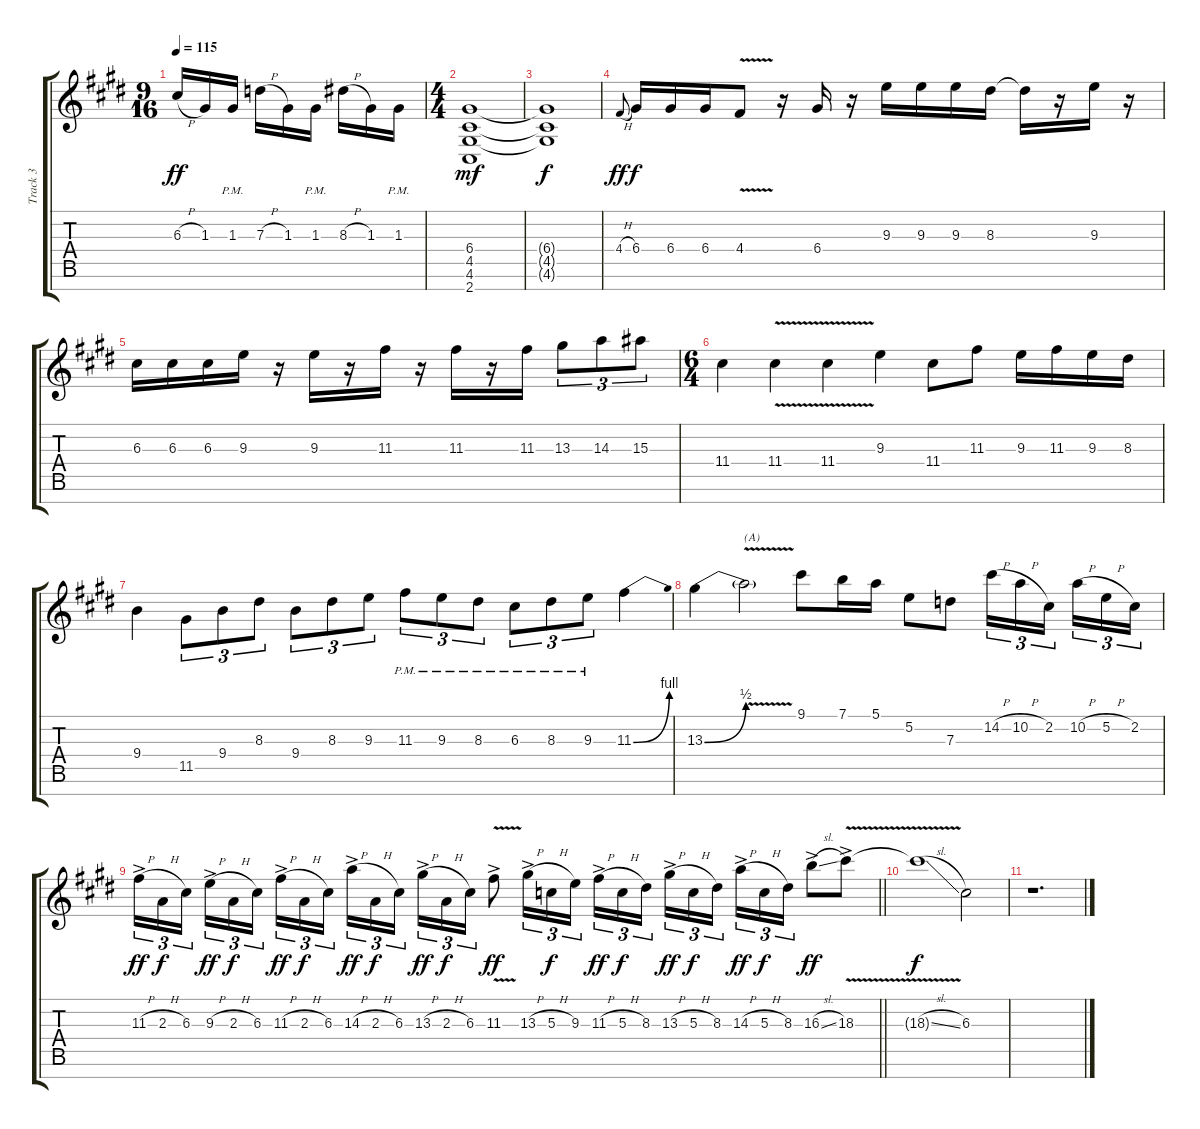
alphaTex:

\track ("Track 3" "Track 3") {instrument overdrivenguitar}
\staff {score tabs}
\tuning (E4 B3 G3 D3 A2 E2 B1) {hide}
\ts (9 16)
\tempo 115
\clef g2
\ks c#minor
6.3{h}.16{dy ff} 1.3.16 1.3{pm}.16 7.3{h}.16 1.3.16 1.3{pm}.16 8.3{h}.16 1.3.16 1.3{pm}.16 |
\ts (4 4)
(6.4 4.5 4.6 2.7).1{dy mf} |
(6.4{t} 4.5{t} 4.6{t}).1{dy f} |
4.4{h}.8{gr onbeat dy ff} 6.4.16{dy f volume 16} 6.4.16 6.4.16 4.4{v}.8 r.16 6.4.16 r.16 9.3.16 9.3.16 9.3.16 8.3.16 8.3{t}.16 r.16 9.3.16 r.16 |
6.3.16 6.3.16 6.3.16 9.3.16 r.16 9.3.16 r.16 11.3.16 r.16 11.3.16 r.16 11.3.16 13.3.8{tu (3 2)} 14.3.8{tu (3 2)} 15.3.8{tu (3 2)} |
\ts (6 4)
11.4.4 11.4{v}.4 11.4{v}.4 9.3.4 11.4.8 11.3.8 9.3.16 11.3.16 9.3.16 8.3.16 |
9.4.4 11.5.8{tu (3 2)} 9.4.8{tu (3 2)} 8.3.8{tu (3 2)} 9.4.8{tu (3 2)} 8.3.8{tu (3 2)} 9.3.8{tu (3 2)} 11.3{pm}.8{tu (3 2)} 9.3{pm}.8{tu (3 2)} 8.3{pm}.8{tu (3 2)} 6.3{pm}.8{tu (3 2)} 8.3{pm}.8{tu (3 2)} 9.3{pm}.8{tu (3 2)} 11.3{be (bend 0 0 60 4)}.4 |
13.3{be (bend 0 0 60 2)}.4 13.3{v t}.2{txt "(A)"} 9.1.8 7.1.16 5.1.16 5.2.8 7.3.8 14.2{h}.16{tu (3 2)} 10.2{h}.16{tu (3 2)} 2.2.16{tu (3 2) beam splitsecondary} 10.2{h}.16{tu (3 2)} 5.2{h}.16{tu (3 2)} 2.2.16{tu (3 2)} |
\barLineRight lightlight
11.3{h ac}.16{tu (3 2) dy ff} 2.3{h}.16{tu (3 2) dy f} 6.3.16{tu (3 2) beam splitsecondary} 9.3{h ac}.16{tu (3 2) dy ff} 2.3{h}.16{tu (3 2) dy f} 6.3.16{tu (3 2) beam splitsecondary} 11.3{h ac}.16{tu (3 2) dy ff} 2.3{h}.16{tu (3 2) dy f} 6.3.16{tu (3 2) beam splitsecondary} 14.3{h ac}.16{tu (3 2) dy ff} 2.3{h}.16{tu (3 2) dy f} 6.3.16{tu (3 2) beam splitsecondary} 13.3{h ac}.16{tu (3 2) dy ff} 2.3{h}.16{tu (3 2) dy f} 6.3.16{tu (3 2)} 11.3{v ac}.8{dy ff} 13.3{h ac}.16{tu (3 2)} 5.3{h}.16{tu (3 2) dy f} 9.3.16{tu (3 2) beam splitsecondary} 11.3{h ac}.16{tu (3 2) dy ff} 5.3{h}.16{tu (3 2) dy f} 8.3.16{tu (3 2) beam splitsecondary} 13.3{h ac}.16{tu (3 2) dy ff} 5.3{h}.16{tu (3 2) dy f} 8.3.16{tu (3 2) beam splitsecondary} 14.3{h ac}.16{tu (3 2) dy ff} 5.3{h}.16{tu (3 2) dy f} 8.3.16{tu (3 2)} 16.3{sl ac}.8{dy ff} 18.3{v ac}.8 |
18.3{sl t}.1{dy f volume 6} 6.3.2 |
r.1{d}
